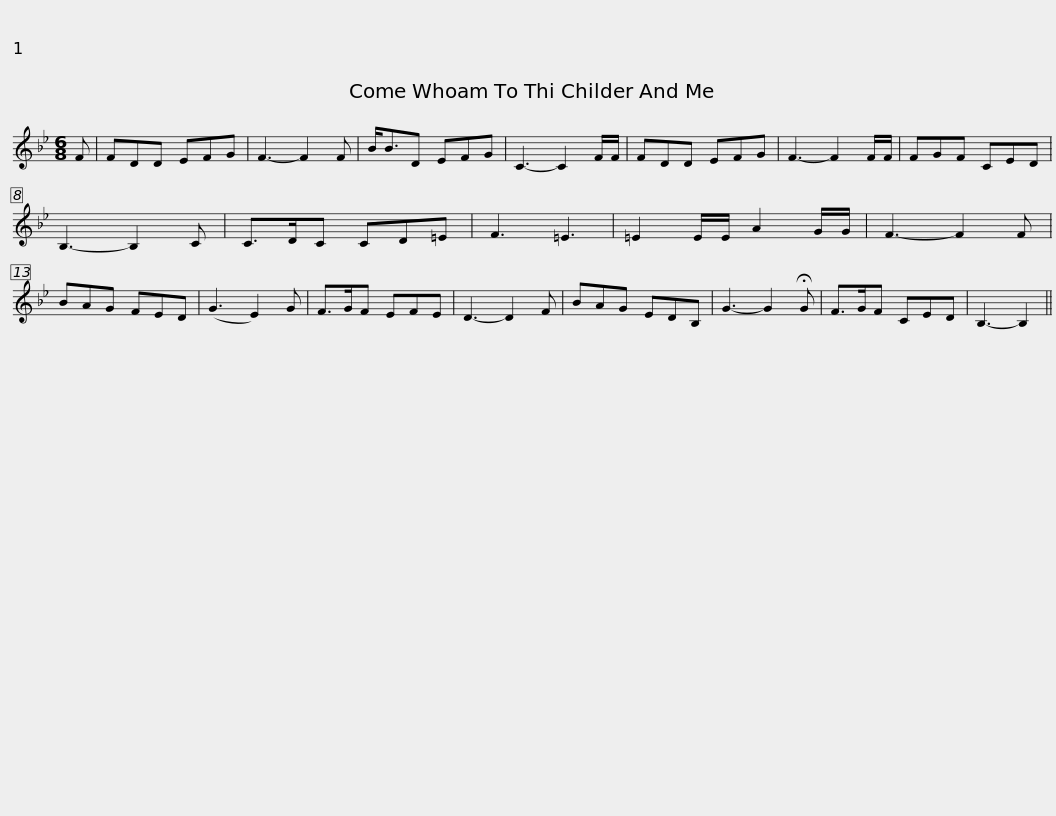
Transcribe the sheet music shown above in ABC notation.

X:1
L:1/8
M:6/8
I:linebreak $
K:Bb
V:1 treble
V:1
 F | FDD EFG | F3- F2 F | B<BD EFG | C3- C2 F/F/ | %5
 FDD EFG | F3- F2 F/F/ | FGF CED | B,3- B,2 C |$ C>DC CD=E | %10
 F3 =E3 | =E2 E/E/ A2 G/G/ | F3- F2 F | BAG FED | (G3 E2) G | %15
 F>GF EFE | D3- D2 F |$ BAG EDB, | G3- G2 !fermata!G | F>GF CED | %20
 B,3- B,2 || %21
